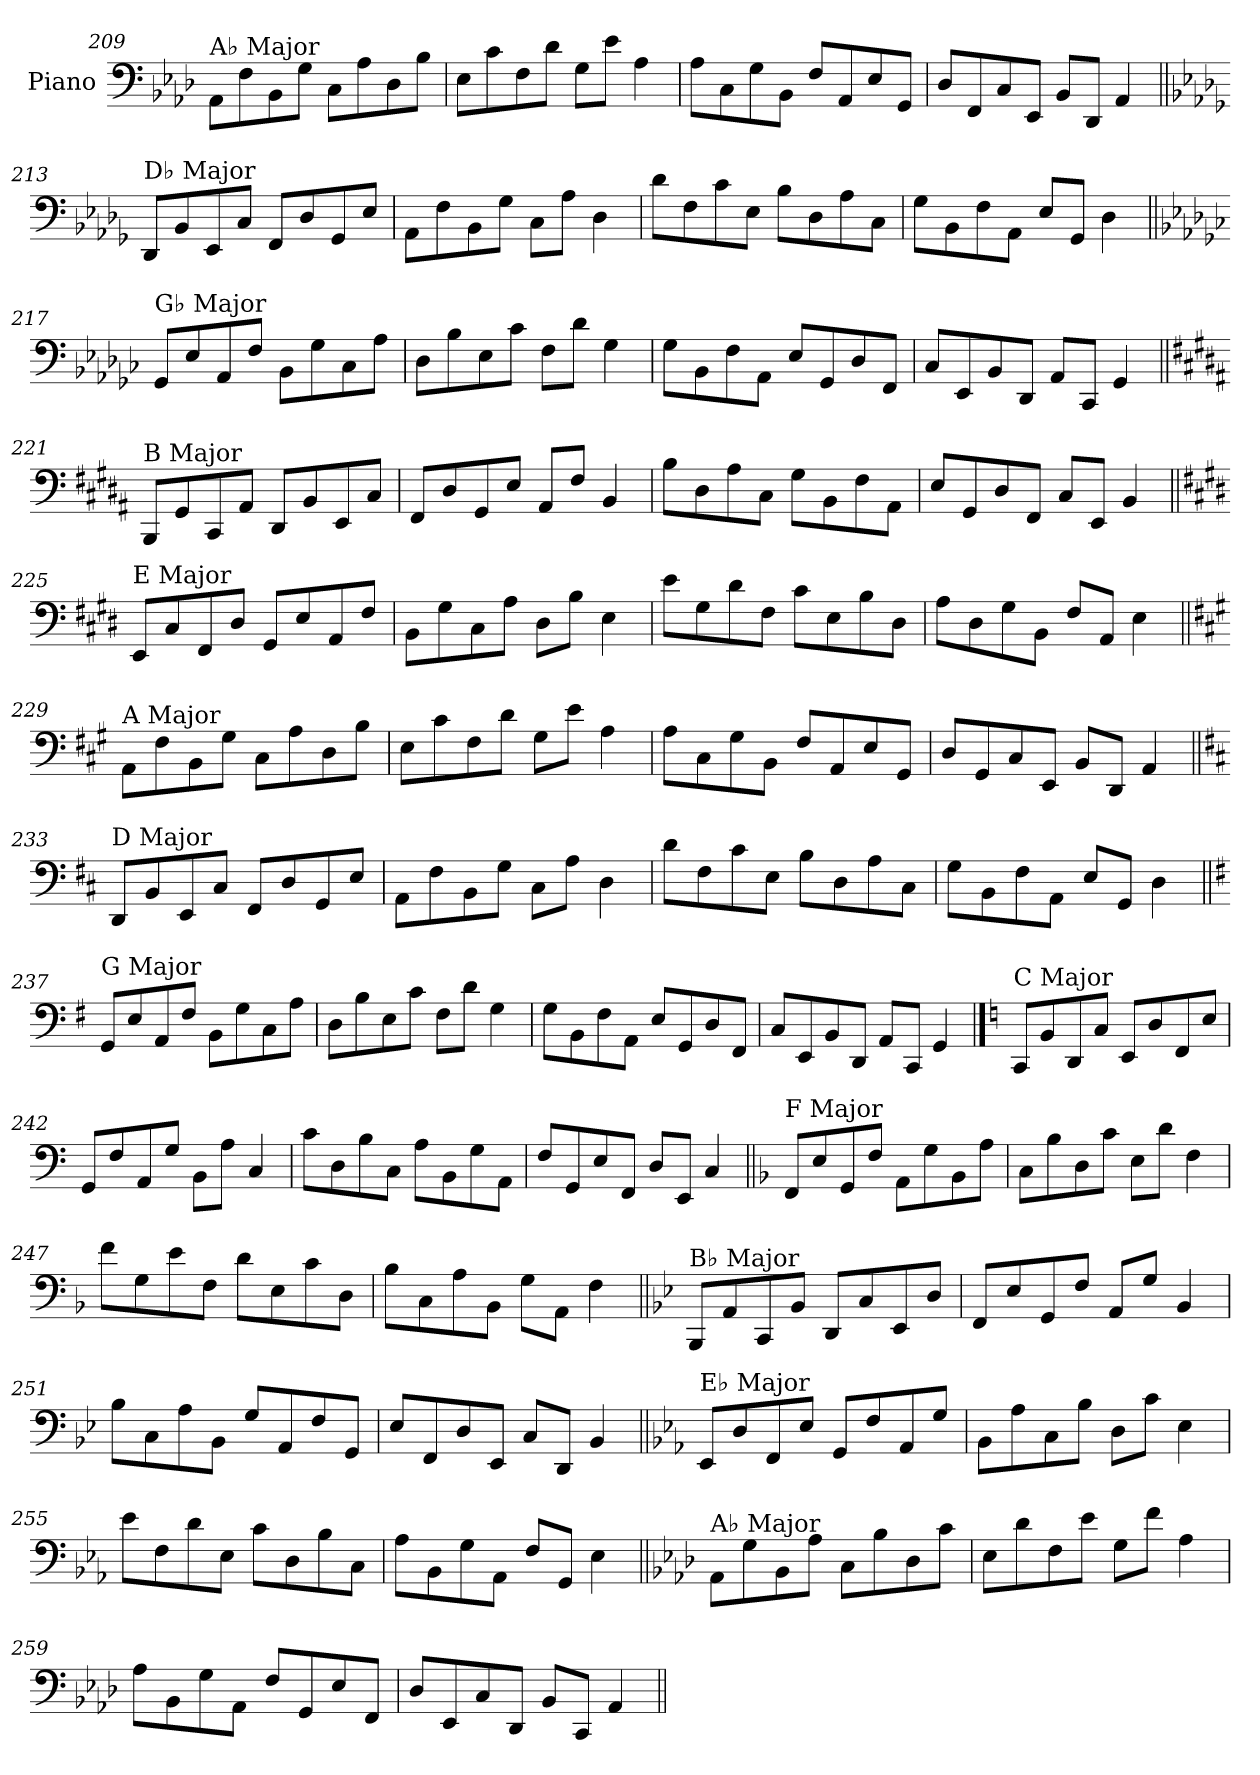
**kern
*part1
*staff1
*I"Piano
*I'Pno.
!!LO:LB:g=z
*clefF4
*k[b-e-a-d-]
=209
!LO:TX:a:t=A♭ Major
8AA-\L
8F\
8BB-\
8G\J
8C\L
8A-\
8D-\
8B-\J
=210
8E-\L
8c\
8F\
8d-\J
8G\L
8e-\J
4A-\
=211
8A-\L
8C\
8G\
8BB-\J
8F/L
8AA-/
8E-/
8GG/J
=212
8D-/L
8FF/
8C/
8EE-/J
8BB-/L
8DD-/J
4AA-/
!!LO:LB:g=z
=213||
*k[b-e-a-d-g-]
!LO:TX:a:t=D♭ Major
8DD-/L
8BB-/
8EE-/
8C/J
8FF/L
8D-/
8GG-/
8E-/J
=214
8AA-\L
8F\
8BB-\
8G-\J
8C\L
8A-\J
4D-\
=215
8d-\L
8F\
8c\
8E-\J
8B-\L
8D-\
8A-\
8C\J
=216
8G-\L
8BB-\
8F\
8AA-\J
8E-/L
8GG-/J
4D-\
!!LO:LB:g=z
=217||
*k[b-e-a-d-g-c-]
!LO:TX:a:t=G♭ Major
8GG-/L
8E-/
8AA-/
8F/J
8BB-\L
8G-\
8C-\
8A-\J
=218
8D-\L
8B-\
8E-\
8c-\J
8F\L
8d-\J
4G-\
=219
8G-\L
8BB-\
8F\
8AA-\J
8E-/L
8GG-/
8D-/
8FF/J
=220
8C-/L
8EE-/
8BB-/
8DD-/J
8AA-/L
8CC-/J
4GG-/
!!LO:LB:g=z
=221||
*k[f#c#g#d#a#]
!LO:TX:a:t=B Major
8BBB/L
8GG#/
8CC#/
8AA#/J
8DD#/L
8BB/
8EE/
8C#/J
=222
8FF#/L
8D#/
8GG#/
8E/J
8AA#/L
8F#/J
4BB/
=223
8B\L
8D#\
8A#\
8C#\J
8G#\L
8BB\
8F#\
8AA#\J
=224
8E/L
8GG#/
8D#/
8FF#/J
8C#/L
8EE/J
4BB/
!!LO:LB:g=z
=225||
*k[f#c#g#d#]
!LO:TX:a:t=E Major
8EE/L
8C#/
8FF#/
8D#/J
8GG#/L
8E/
8AA/
8F#/J
=226
8BB\L
8G#\
8C#\
8A\J
8D#\L
8B\J
4E\
=227
8e\L
8G#\
8d#\
8F#\J
8c#\L
8E\
8B\
8D#\J
=228
8A\L
8D#\
8G#\
8BB\J
8F#/L
8AA/J
4E\
!!LO:LB:g=z
=229||
*k[f#c#g#]
!LO:TX:a:t=A Major
8AA\L
8F#\
8BB\
8G#\J
8C#\L
8A\
8D\
8B\J
=230
8E\L
8c#\
8F#\
8d\J
8G#\L
8e\J
4A\
=231
8A\L
8C#\
8G#\
8BB\J
8F#/L
8AA/
8E/
8GG#/J
=232
8D/L
8GG#/
8C#/
8EE/J
8BB/L
8DD/J
4AA/
!!LO:LB:g=z
=233||
*k[f#c#]
!LO:TX:a:t=D Major
8DD/L
8BB/
8EE/
8C#/J
8FF#/L
8D/
8GG/
8E/J
=234
8AA\L
8F#\
8BB\
8G\J
8C#\L
8A\J
4D\
=235
8d\L
8F#\
8c#\
8E\J
8B\L
8D\
8A\
8C#\J
=236
8G\L
8BB\
8F#\
8AA\J
8E/L
8GG/J
4D\
!!LO:LB:g=z
=237||
*k[f#]
!LO:TX:a:t=G Major
8GG/L
8E/
8AA/
8F#/J
8BB\L
8G\
8C\
8A\J
=238
8D\L
8B\
8E\
8c\J
8F#\L
8d\J
4G\
=239
8G\L
8BB\
8F#\
8AA\J
8E/L
8GG/
8D/
8FF#/J
=240
8C/L
8EE/
8BB/
8DD/J
8AA/L
8CC/J
4GG/
!!LO:PB:g=z
==241
*k[]
!LO:TX:a:t=C Major
8CC/L
8BB/
8DD/
8C/J
8EE/L
8D/
8FF/
8E/J
=242
8GG/L
8F/
8AA/
8G/J
8BB\L
8A\J
4C/
=243
8c\L
8D\
8B\
8C\J
8A\L
8BB\
8G\
8AA\J
=244
8F/L
8GG/
8E/
8FF/J
8D/L
8EE/J
4C/
!!LO:LB:g=z
=245||
*k[b-]
!LO:TX:a:t=F Major
8FF/L
8E/
8GG/
8F/J
8AA\L
8G\
8BB-\
8A\J
=246
8C\L
8B-\
8D\
8c\J
8E\L
8d\J
4F\
=247
8f\L
8G\
8e\
8F\J
8d\L
8E\
8c\
8D\J
=248
8B-\L
8C\
8A\
8BB-\J
8G\L
8AA\J
4F\
!!LO:LB:g=z
=249||
*k[b-e-]
!LO:TX:a:t=B♭ Major
8BBB-/L
8AA/
8CC/
8BB-/J
8DD/L
8C/
8EE-/
8D/J
=250
8FF/L
8E-/
8GG/
8F/J
8AA/L
8G/J
4BB-/
=251
8B-\L
8C\
8A\
8BB-\J
8G/L
8AA/
8F/
8GG/J
=252
8E-/L
8FF/
8D/
8EE-/J
8C/L
8DD/J
4BB-/
!!LO:LB:g=z
=253||
*k[b-e-a-]
!LO:TX:a:t=E♭ Major
8EE-/L
8D/
8FF/
8E-/J
8GG/L
8F/
8AA-/
8G/J
=254
8BB-\L
8A-\
8C\
8B-\J
8D\L
8c\J
4E-\
=255
8e-\L
8F\
8d\
8E-\J
8c\L
8D\
8B-\
8C\J
=256
8A-\L
8BB-\
8G\
8AA-\J
8F/L
8GG/J
4E-\
!!LO:LB:g=z
=257||
*k[b-e-a-d-]
!LO:TX:a:t=A♭ Major
8AA-\L
8G\
8BB-\
8A-\J
8C\L
8B-\
8D-\
8c\J
=258
8E-\L
8d-\
8F\
8e-\J
8G\L
8f\J
4A-\
=259
8A-\L
8BB-\
8G\
8AA-\J
8F/L
8GG/
8E-/
8FF/J
=260
8D-/L
8EE-/
8C/
8DD-/J
8BB-/L
8CC/J
4AA-/
=||
*-
